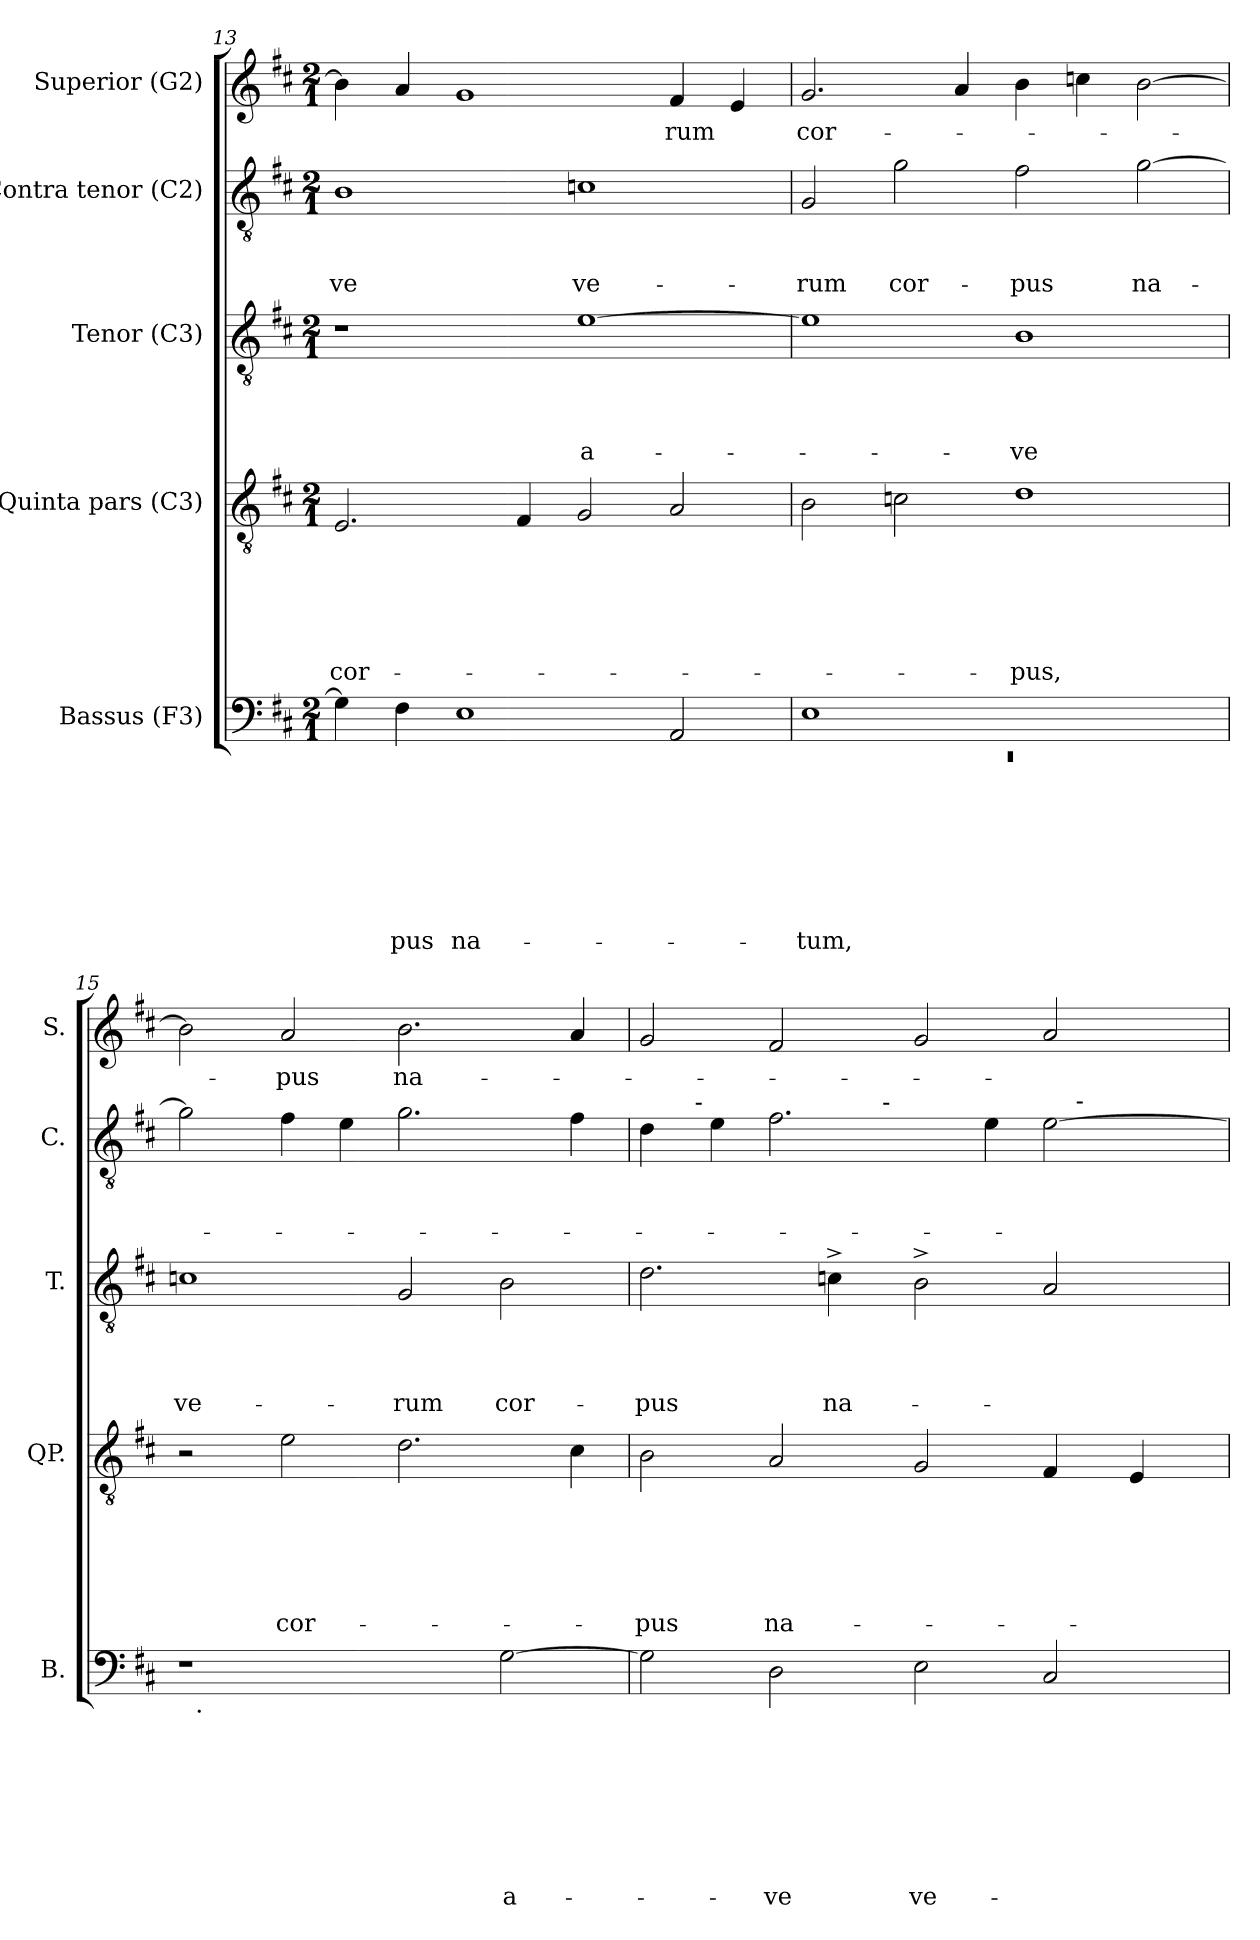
**kern	**text	**text	**text	**text	**text	**text	**text	**text	**kern	**text	**text	**text	**text	**text	**text	**kern	**text	**text	**text	**text	**kern	**text	**text	**text	**kern	**text
*part5	*part5	*part5	*part5	*part5	*part5	*part5	*part5	*part5	*part4	*part4	*part4	*part4	*part4	*part4	*part4	*part3	*part3	*part3	*part3	*part3	*part2	*part2	*part2	*part2	*part1	*part1
*staff5	*staff5	*staff5	*staff5	*staff5	*staff5	*staff5	*staff5	*staff5	*staff4	*staff4	*staff4	*staff4	*staff4	*staff4	*staff4	*staff3	*staff3	*staff3	*staff3	*staff3	*staff2	*staff2	*staff2	*staff2	*staff1	*staff1
*I"Bassus (F3)	*	*	*	*	*	*	*	*	*I"Quinta pars (C3)	*	*	*	*	*	*	*I"Tenor (C3)	*	*	*	*	*I"Contra tenor (C2)	*	*	*	*I"Superior (G2)	*
*I'B.	*	*	*	*	*	*	*	*	*I'QP.	*	*	*	*	*	*	*I'T.	*	*	*	*	*I'C.	*	*	*	*I'S.	*
*clefF4	*	*	*	*	*	*	*	*	*clefGv2	*	*	*	*	*	*	*clefGv2	*	*	*	*	*clefGv2	*	*	*	*clefG2	*
*k[f#c#]	*	*	*	*	*	*	*	*	*k[f#c#]	*	*	*	*	*	*	*k[f#c#]	*	*	*	*	*k[f#c#]	*	*	*	*k[f#c#]	*
*D:	*	*	*	*	*	*	*	*	*D:	*	*	*	*	*	*	*D:	*	*	*	*	*D:	*	*	*	*D:	*
*M2/1	*	*	*	*	*	*	*	*	*M2/1	*	*	*	*	*	*	*M2/1	*	*	*	*	*M2/1	*	*	*	*M2/1	*
=13	=13	=13	=13	=13	=13	=13	=13	=13	=13	=13	=13	=13	=13	=13	=13	=13	=13	=13	=13	=13	=13	=13	=13	=13	=13	=13
!	!	!	!	!	!	!	!	!	!	!	!	!	!	!	!LO:LY:b	!	!	!	!	!	!	!	!	!LO:LY:b	!	!
4G\]	.	.	.	.	.	.	.	.	2.E/	.	.	.	.	.	cor-	1r	.	.	.	.	1B	.	.	-ve	4b\]	.
!	!	!	!	!	!	!	!	!LO:LY:b	!	!	!	!	!	!	!	!	!	!	!	!	!	!	!	!	!	!
4F#\	.	.	.	.	.	.	.	-pus	.	.	.	.	.	.	.	.	.	.	.	.	.	.	.	.	4a/	.
!	!	!	!	!	!	!	!	!LO:LY:b	!	!	!	!	!	!	!	!	!	!	!	!	!	!	!	!	!	!
1E	.	.	.	.	.	.	.	na-	.	.	.	.	.	.	.	.	.	.	.	.	.	.	.	.	1g	.
.	.	.	.	.	.	.	.	.	4F#/	.	.	.	.	.	.	.	.	.	.	.	.	.	.	.	.	.
!	!	!	!	!	!	!	!	!	!	!	!	!	!	!	!	!	!	!	!	!LO:LY:b:rj	!	!	!	!LO:LY:b	!	!
.	.	.	.	.	.	.	.	.	2G/	.	.	.	.	.	.	[>1e	.	.	.	a-	1cn	.	.	ve-	.	.
!	!	!	!	!	!	!	!	!	!	!	!	!	!	!	!	!	!	!	!	!	!	!	!	!	!	!LO:LY:b
2AA/	.	.	.	.	.	.	.	.	2A/	.	.	.	.	.	.	.	.	.	.	.	.	.	.	.	4f#/	-rum
.	.	.	.	.	.	.	.	.	.	.	.	.	.	.	.	.	.	.	.	.	.	.	.	.	4e/	.
=14	=14	=14	=14	=14	=14	=14	=14	=14	=14	=14	=14	=14	=14	=14	=14	=14	=14	=14	=14	=14	=14	=14	=14	=14	=14	=14
*^	*	*	*	*	*	*	*	*	*	*	*	*	*	*	*	*	*	*	*	*	*	*	*	*	*	*
!	!LO:N:vis=1	!	!	!	!	!	!	!	!LO:LY:b	!	!	!	!	!	!	!	!	!	!	!	!	!	!	!	!LO:LY:b	!	!LO:LY:b
1E	0rEE	.	.	.	.	.	.	.	-tum,	2B\	.	.	.	.	.	.	1e]	.	.	.	.	2G/	.	.	-rum	2.g/	cor-
!	!	!	!	!	!	!	!	!	!	!	!	!	!	!	!	!	!	!	!	!	!	!	!	!	!LO:LY:b	!	!
.	.	.	.	.	.	.	.	.	.	2c\	.	.	.	.	.	.	.	.	.	.	.	2g\	.	.	cor-	.	.
.	.	.	.	.	.	.	.	.	.	.	.	.	.	.	.	.	.	.	.	.	.	.	.	.	.	4a/	.
!	!	!	!	!	!	!	!	!	!	!	!	!	!	!	!	!LO:LY:b	!	!	!	!	!LO:LY:b	!	!	!	!LO:LY:b	!	!
1ryy	.	.	.	.	.	.	.	.	.	1d	.	.	.	.	.	-pus,	1B	.	.	.	-ve	2f#\	.	.	-pus	4b\	.
.	.	.	.	.	.	.	.	.	.	.	.	.	.	.	.	.	.	.	.	.	.	.	.	.	.	4cc\	.
!	!	!	!	!	!	!	!	!	!	!	!	!	!	!	!	!	!	!	!	!	!	!	!	!	!LO:LY:b	!	!
.	.	.	.	.	.	.	.	.	.	.	.	.	.	.	.	.	.	.	.	.	.	[>2g\	.	.	na-	[>2b\	.
=15	=15	=15	=15	=15	=15	=15	=15	=15	=15	=15	=15	=15	=15	=15	=15	=15	=15	=15	=15	=15	=15	=15	=15	=15	=15	=15	=15
!	!	!	!	!	!	!	!	!	!	!	!	!	!	!	!	!	!	!	!	!	!LO:LY:b	!	!	!	!	!	!
1r	32ryy	.	.	.	.	.	.	.	.	2r	.	.	.	.	.	.	1cn	.	.	.	ve-	2g\]	.	.	.	2b\]	.
!	!LO:TX:b:t=.	!	!	!	!	!	!	!	!	!	!	!	!	!	!	!	!	!	!	!	!	!	!	!	!	!	!
.	1ryy	.	.	.	.	.	.	.	.	.	.	.	.	.	.	.	.	.	.	.	.	.	.	.	.	.	.
!	!	!	!	!	!	!	!	!	!	!	!	!	!	!	!	!LO:LY:b	!	!	!	!	!	!	!	!	!	!	!LO:LY:b
.	.	.	.	.	.	.	.	.	.	2e\	.	.	.	.	.	cor-	.	.	.	.	.	4f#\	.	.	.	2a/	-pus
.	.	.	.	.	.	.	.	.	.	.	.	.	.	.	.	.	.	.	.	.	.	4e\	.	.	.	.	.
!	!	!	!	!	!	!	!	!	!	!	!	!	!	!	!	!	!	!	!	!	!LO:LY:b	!	!	!	!	!	!LO:LY:b
2ryy	.	.	.	.	.	.	.	.	.	2.d\	.	.	.	.	.	.	2G/	.	.	.	-rum	2.g\	.	.	.	2.b\	na-
.	2ryy	.	.	.	.	.	.	.	.	.	.	.	.	.	.	.	.	.	.	.	.	.	.	.	.	.	.
!	!	!	!	!	!	!	!	!	!LO:LY:b	!	!	!	!	!	!	!	!	!	!	!	!LO:LY:b	!	!	!	!	!	!
[<2G\	.	.	.	.	.	.	.	.	a-	.	.	.	.	.	.	.	2B\	.	.	.	cor-	.	.	.	.	.	.
.	4...ryy	.	.	.	.	.	.	.	.	.	.	.	.	.	.	.	.	.	.	.	.	.	.	.	.	.	.
.	.	.	.	.	.	.	.	.	.	4c#\	.	.	.	.	.	.	.	.	.	.	.	4f#\	.	.	.	4a/	.
!!LO:LB:g=z
=16	=16	=16	=16	=16	=16	=16	=16	=16	=16	=16	=16	=16	=16	=16	=16	=16	=16	=16	=16	=16	=16	=16	=16	=16	=16	=16	=16
!	!	!	!	!	!	!	!	!	!	!	!	!	!	!	!	!LO:LY:b	!	!	!	!	!LO:LY:b	!	!	!	!	!	!
*	*	*	*	*	*	*	*	*	*	*	*	*	*	*	*	*	*	*	*	*	*	*^	*	*	*	*	*
*	*	*	*	*	*	*	*	*	*	*	*	*	*	*	*	*	*	*	*	*	*	*	*^	*	*	*	*	*
*v	*v	*	*	*	*	*	*	*	*	*	*	*	*	*	*	*	*	*	*	*	*	*	*	*^	*	*	*	*	*
2G\]	.	.	.	.	.	.	.	.	2B\	.	.	.	.	.	-pus	2.d\	.	.	.	-pus	4d\	8..ryy	2ryy	1ryy	.	.	.	2g/	.
!	!	!	!	!	!	!	!	!	!	!	!	!	!	!	!	!	!	!	!	!	!	!LO:TX:a:t=-	!	!	!	!	!	!	!
.	.	.	.	.	.	.	.	.	.	.	.	.	.	.	.	.	.	.	.	.	.	1ryy	.	.	.	.	.	.	.
.	.	.	.	.	.	.	.	.	.	.	.	.	.	.	.	.	.	.	.	.	4e\	.	.	.	.	.	.	.	.
!	!	!	!	!	!	!	!	!LO:LY:b	!	!	!	!	!	!	!LO:LY:b	!	!	!	!	!	!	!	!	!	!	!	!	!	!
2D\	.	.	.	.	.	.	.	-ve	2A/	.	.	.	.	.	na-	.	.	.	.	.	2.f#\	.	4ryy	.	.	.	.	2f#/	.
!	!	!	!	!	!	!	!	!	!	!	!	!	!	!	!	!	!	!	!	!LO:LY:b	!	!	!	!	!	!	!	!	!
.	.	.	.	.	.	.	.	.	.	.	.	.	.	.	.	4c^>\	.	.	.	na-	.	.	8ryy	.	.	.	.	.	.
.	.	.	.	.	.	.	.	.	.	.	.	.	.	.	.	.	.	.	.	.	.	.	32ryy	.	.	.	.	.	.
!	!	!	!	!	!	!	!	!	!	!	!	!	!	!	!	!	!	!	!	!	!	!	!LO:TX:a:t=-	!	!	!	!	!	!
.	.	.	.	.	.	.	.	.	.	.	.	.	.	.	.	.	.	.	.	.	.	.	1ryy	.	.	.	.	.	.
!	!	!	!	!	!	!	!	!LO:LY:b	!	!	!	!	!	!	!	!	!	!	!	!	!	!	!	!	!	!	!	!	!
2E\	.	.	.	.	.	.	.	ve-	2G/	.	.	.	.	.	.	2B^>\	.	.	.	.	.	.	.	2ryy	.	.	.	2g/	.
.	.	.	.	.	.	.	.	.	.	.	.	.	.	.	.	.	.	.	.	.	.	2ryy	.	.	.	.	.	.	.
.	.	.	.	.	.	.	.	.	.	.	.	.	.	.	.	.	.	.	.	.	4e\	.	.	.	.	.	.	.	.
2C#/	.	.	.	.	.	.	.	.	4F#/	.	.	.	.	.	.	2A/	.	.	.	.	[>2e\	.	.	16.ryy	.	.	.	2a/	.
!	!	!	!	!	!	!	!	!	!	!	!	!	!	!	!	!	!	!	!	!	!	!	!	!LO:TX:a:t=-	!	!	!	!	!
.	.	.	.	.	.	.	.	.	.	.	.	.	.	.	.	.	.	.	.	.	.	.	.	4ryy	.	.	.	.	.
.	.	.	.	.	.	.	.	.	.	.	.	.	.	.	.	.	.	.	.	.	.	4ryy	.	.	.	.	.	.	.
.	.	.	.	.	.	.	.	.	4E/	.	.	.	.	.	.	.	.	.	.	.	.	.	.	.	.	.	.	.	.
.	.	.	.	.	.	.	.	.	.	.	.	.	.	.	.	.	.	.	.	.	.	.	.	8ryy	.	.	.	.	.
.	.	.	.	.	.	.	.	.	.	.	.	.	.	.	.	.	.	.	.	.	.	.	16.ryy	.	.	.	.	.	.
.	.	.	.	.	.	.	.	.	.	.	.	.	.	.	.	.	.	.	.	.	.	32ryy	.	32ryy	.	.	.	.	.
*	*	*	*	*	*	*	*	*	*	*	*	*	*	*	*	*	*	*	*	*	*v	*v	*v	*v	*	*	*	*	*
=	=	=	=	=	=	=	=	=	=	=	=	=	=	=	=	=	=	=	=	=	=	=	=	=	=	=
*-	*-	*-	*-	*-	*-	*-	*-	*-	*-	*-	*-	*-	*-	*-	*-	*-	*-	*-	*-	*-	*-	*-	*-	*-	*-	*-
